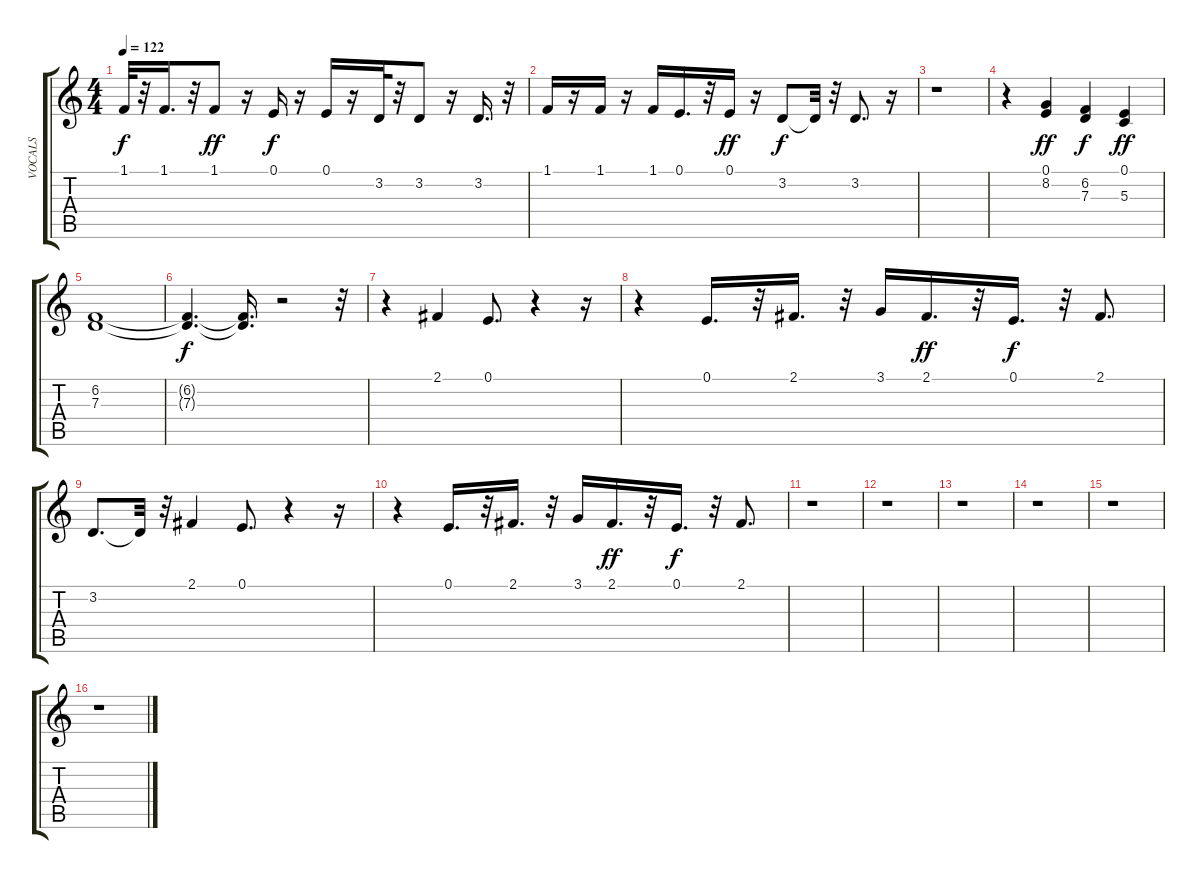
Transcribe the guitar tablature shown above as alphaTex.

\track ("VOCALS" "VOCALS") {instrument synthvoice}
\staff {score tabs}
\tuning (E4 B3 G3 D3 A2 E2) {hide}
\ts (4 4)
\tempo 122
\clef g2
\ks c
1.1.32{dy f} r.32 1.1.16{d} r.32 1.1.8{dy ff} r.16 0.1.16{dy f} r.16 0.1.16 r.16 3.2.32 r.32 3.2.8 r.16 3.2.16{d} r.32 |
1.1.16 r.16 1.1.16 r.16 1.1.16 0.1.16{d} r.32 0.1.16{dy ff} r.16 3.2.8{dy f} 3.2{t}.32 r.32 3.2.8{d} r.16 |
r.1 |
r.4 (0.1 8.2).4{dy ff} (6.2 7.3).4{dy f} (0.1 5.3).4{dy ff} |
(6.2 7.3).1 |
(6.2{t} 7.3{t}).4{d dy f} (6.2{t} 7.3{t}).16{d} r.2 r.32 |
r.4 2.1.4 0.1.8{d} r.4 r.16 |
r.4 0.1.16{d} r.32 2.1.16{d} r.32 3.1.16 2.1.16{d dy ff} r.32 0.1.16{d dy f} r.32 2.1.8{d} |
3.2.8{d} 3.2{t}.32 r.32 2.1.4 0.1.8{d} r.4 r.16 |
r.4 0.1.16{d} r.32 2.1.16{d} r.32 3.1.16 2.1.16{d dy ff} r.32 0.1.16{d dy f} r.32 2.1.8{d} |
r.1 |
r.1 |
r.1 |
r.1 |
r.1 |
r.1
